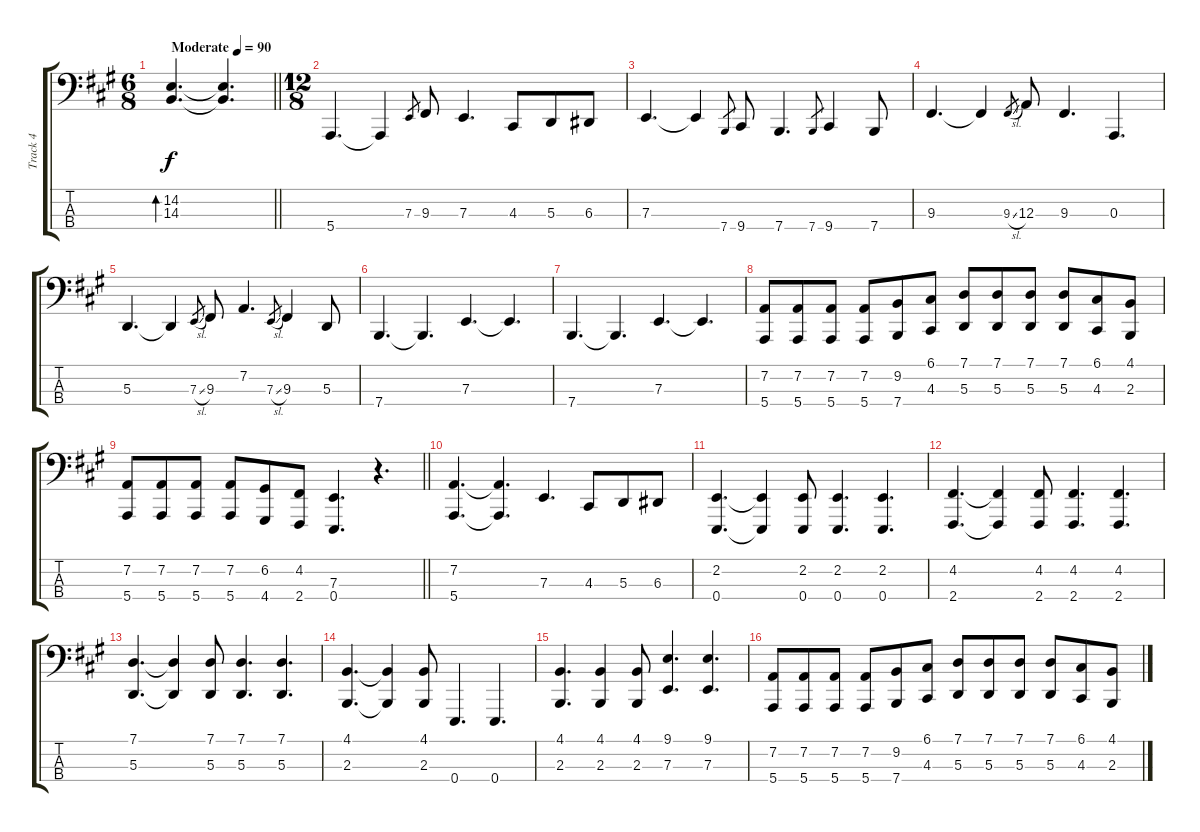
\track ("Track 4" "Track 4") {instrument acousticgrandpiano}
\staff {score tabs}
\tuning (G2 D2 A1 E1) {hide}
\ts (6 8)
\tempo (90 "Moderate")
\clef f4
\barLineRight lightlight
\ks a
(14.2 14.3).4{d bd 240 dy f instrument acousticgrandpiano} (14.2{t} 14.3{t}).4{d} |
\ts (12 8)
5.4.4{d} 5.4{t}.4 7.3.8{gr} 9.3.8 7.3.4{d} 4.3.8 5.3.8 6.3.8 |
7.3.4{d} 7.3{t}.4 7.4.8{gr} 9.4.8 7.4.4{d} 7.4.8{gr} 9.4.4 7.4.8 |
9.3.4{d} 9.3{t}.4 9.3{sl}.8{gr} 12.3.8 9.3.4{d} 0.3.4{d} |
5.3.4{d} 5.3{t}.4 7.3{sl}.8{gr} 9.3.8 7.2.4{d} 7.3{sl}.8{gr} 9.3.4 5.3.8 |
7.4.4{d} 7.4{t}.4{d} 7.3.4{d} 7.3{t}.4{d} |
7.4.4{d} 7.4{t}.4{d} 7.3.4{d} 7.3{t}.4{d} |
(7.2 5.4).8 (7.2 5.4).8 (7.2 5.4).8 (7.2 5.4).8 (9.2 7.4).8 (6.1 4.3).8 (7.1 5.3).8 (7.1 5.3).8 (7.1 5.3).8 (7.1 5.3).8 (6.1 4.3).8 (4.1 2.3).8 |
\barLineRight lightlight
(7.2 5.4).8 (7.2 5.4).8 (7.2 5.4).8 (7.2 5.4).8 (6.2 4.4).8 (4.2 2.4).8 (7.3 0.4).4{d} r.4{d} |
(7.2 5.4).4{d} (7.2{t} 5.4{t}).4{d} 7.3.4{d} 4.3.8 5.3.8 6.3.8 |
(2.2 0.4).4{d} (2.2{t} 0.4{t}).4 (2.2 0.4).8 (2.2 0.4).4{d} (2.2 0.4).4{d} |
(4.2 2.4).4{d} (4.2{t} 2.4{t}).4 (4.2 2.4).8 (4.2 2.4).4{d} (4.2 2.4).4{d} |
(7.1 5.3).4{d} (7.1{t} 5.3{t}).4 (7.1 5.3).8 (7.1 5.3).4{d} (7.1 5.3).4{d} |
(4.1 2.3).4{d} (4.1{t} 2.3{t}).4 (4.1 2.3).8 0.4.4{d} 0.4.4{d} |
(4.1 2.3).4{d} (4.1 2.3).4 (4.1 2.3).8 (9.1 7.3).4{d} (9.1 7.3).4{d} |
(7.2 5.4).8 (7.2 5.4).8 (7.2 5.4).8 (7.2 5.4).8 (9.2 7.4).8 (6.1 4.3).8 (7.1 5.3).8 (7.1 5.3).8 (7.1 5.3).8 (7.1 5.3).8 (6.1 4.3).8 (4.1 2.3).8
